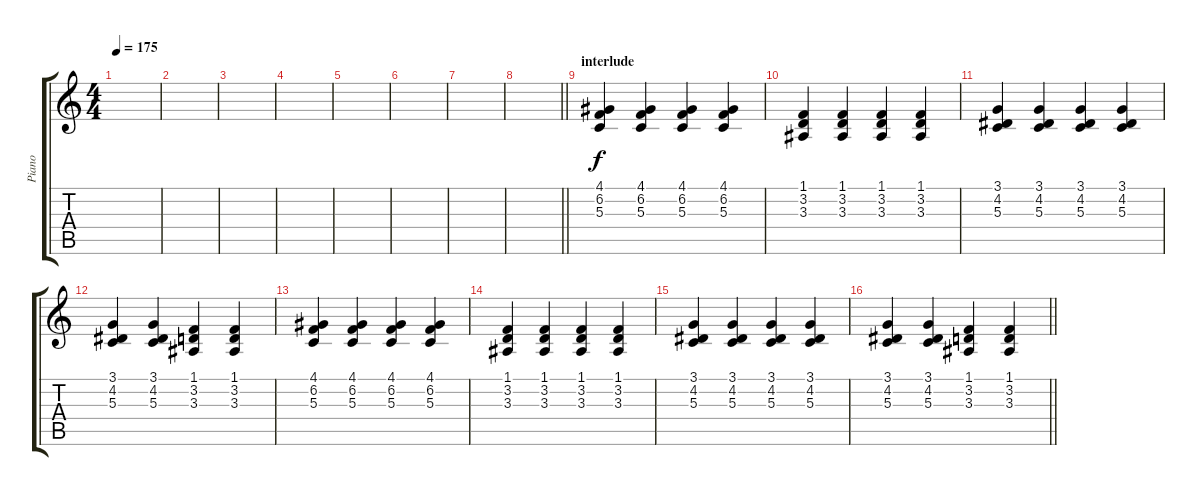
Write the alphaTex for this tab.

\track ("Piano" "Piano") {instrument acousticgrandpiano}
\staff {score tabs}
\tuning (E4 B3 G3 D3 A2 E2) {hide}
\ts (4 4)
\tempo 175
\clef g2
\ks c
|
|
|
|
|
|
|
\barLineRight lightlight
|
\section ("" "interlude")
(4.1 6.2 5.3).4 (4.1 6.2 5.3).4 (4.1 6.2 5.3).4 (4.1 6.2 5.3).4 |
(1.1 3.2 3.3).4 (1.1 3.2 3.3).4 (1.1 3.2 3.3).4 (1.1 3.2 3.3).4 |
(3.1 4.2 5.3).4 (3.1 4.2 5.3).4 (3.1 4.2 5.3).4 (3.1 4.2 5.3).4 |
(3.1 4.2 5.3).4 (3.1 4.2 5.3).4 (1.1 3.2 3.3).4 (1.1 3.2 3.3).4 |
(4.1 6.2 5.3).4 (4.1 6.2 5.3).4 (4.1 6.2 5.3).4 (4.1 6.2 5.3).4 |
(1.1 3.2 3.3).4 (1.1 3.2 3.3).4 (1.1 3.2 3.3).4 (1.1 3.2 3.3).4 |
(3.1 4.2 5.3).4 (3.1 4.2 5.3).4 (3.1 4.2 5.3).4 (3.1 4.2 5.3).4 |
\barLineRight lightlight
(3.1 4.2 5.3).4 (3.1 4.2 5.3).4 (1.1 3.2 3.3).4 (1.1 3.2 3.3).4
